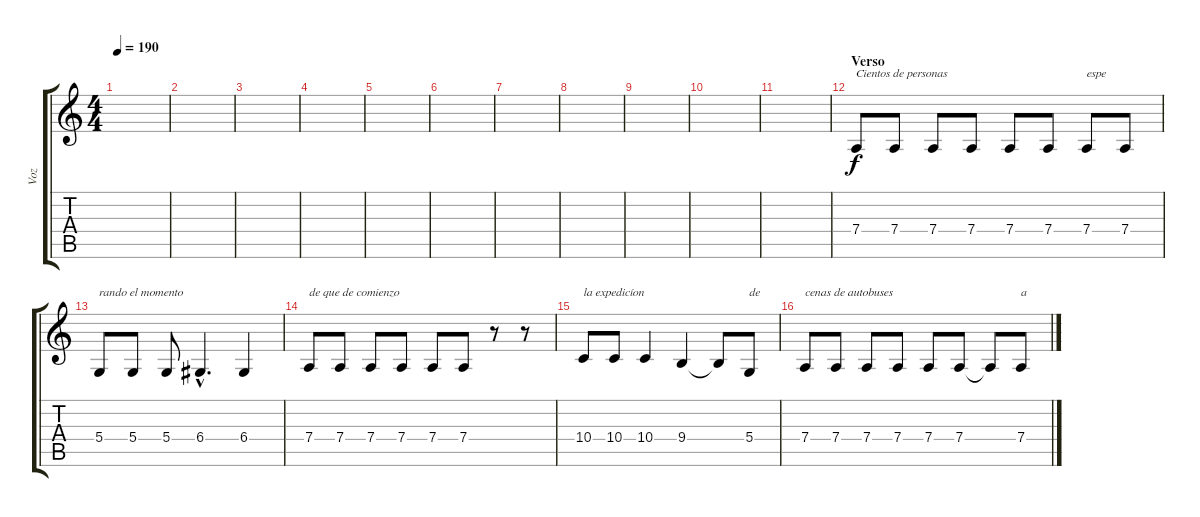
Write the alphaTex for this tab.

\track ("Voz" "Voz") {instrument lead2sawtooth}
\staff {score tabs}
\tuning (E4 B3 G3 D3 A2 E2) {hide}
\ts (4 4)
\tempo 190
\clef g2
\ks c
|
|
|
|
|
|
|
|
|
|
|
\section ("" "Verso")
7.4.8{txt "Cientos de personas"} 7.4.8 7.4.8 7.4.8 7.4.8 7.4.8 7.4.8{txt "espe"} 7.4.8 |
5.4.8{txt "rando el momento"} 5.4.8 5.4.8 6.4{hac}.4{d} 6.4.4 |
7.4.8{txt "de que de comienzo"} 7.4.8 7.4.8 7.4.8 7.4.8 7.4.8 r.8 r.8 |
10.4.8{txt "la expedicíon"} 10.4.8 10.4.4 9.4.4 9.4{t}.8 5.4.8{txt "de"} |
7.4.8{txt "cenas de autobuses"} 7.4.8 7.4.8 7.4.8 7.4.8 7.4.8 7.4{t}.8 7.4.8{txt "a"}
